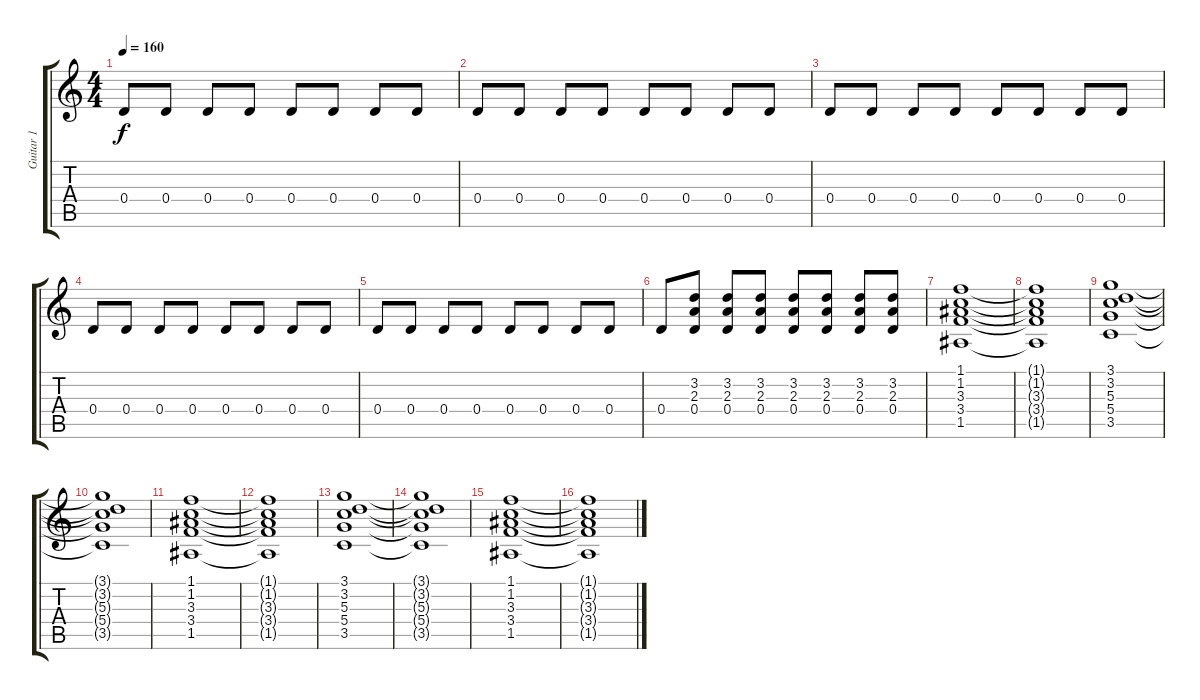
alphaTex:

\track ("Guitar 1" "Guitar 1") {instrument overdrivenguitar}
\staff {score tabs}
\tuning (E4 B3 G3 D3 A2 E2) {hide}
\ts (4 4)
\tempo 160
\clef g2
\ks c
0.4.8{dy f} 0.4.8 0.4.8 0.4.8 0.4.8 0.4.8 0.4.8 0.4.8 |
0.4.8 0.4.8 0.4.8 0.4.8 0.4.8 0.4.8 0.4.8 0.4.8 |
0.4.8 0.4.8 0.4.8 0.4.8 0.4.8 0.4.8 0.4.8 0.4.8 |
0.4.8 0.4.8 0.4.8 0.4.8 0.4.8 0.4.8 0.4.8 0.4.8 |
0.4.8 0.4.8 0.4.8 0.4.8 0.4.8 0.4.8 0.4.8 0.4.8 |
0.4.8 (3.2 2.3 0.4).8 (3.2 2.3 0.4).8 (3.2 2.3 0.4).8 (3.2 2.3 0.4).8 (3.2 2.3 0.4).8 (3.2 2.3 0.4).8 (3.2 2.3 0.4).8 |
(1.1 1.2 3.3 3.4 1.5).1 |
(1.1{t} 1.2{t} 3.3{t} 3.4{t} 1.5{t}).1 |
(3.1 3.2 5.3 5.4 3.5).1 |
(3.1{t} 3.2{t} 5.3{t} 5.4{t} 3.5{t}).1 |
(1.1 1.2 3.3 3.4 1.5).1 |
(1.1{t} 1.2{t} 3.3{t} 3.4{t} 1.5{t}).1 |
(3.1 3.2 5.3 5.4 3.5).1 |
(3.1{t} 3.2{t} 5.3{t} 5.4{t} 3.5{t}).1 |
(1.1 1.2 3.3 3.4 1.5).1 |
(1.1{t} 1.2{t} 3.3{t} 3.4{t} 1.5{t}).1
